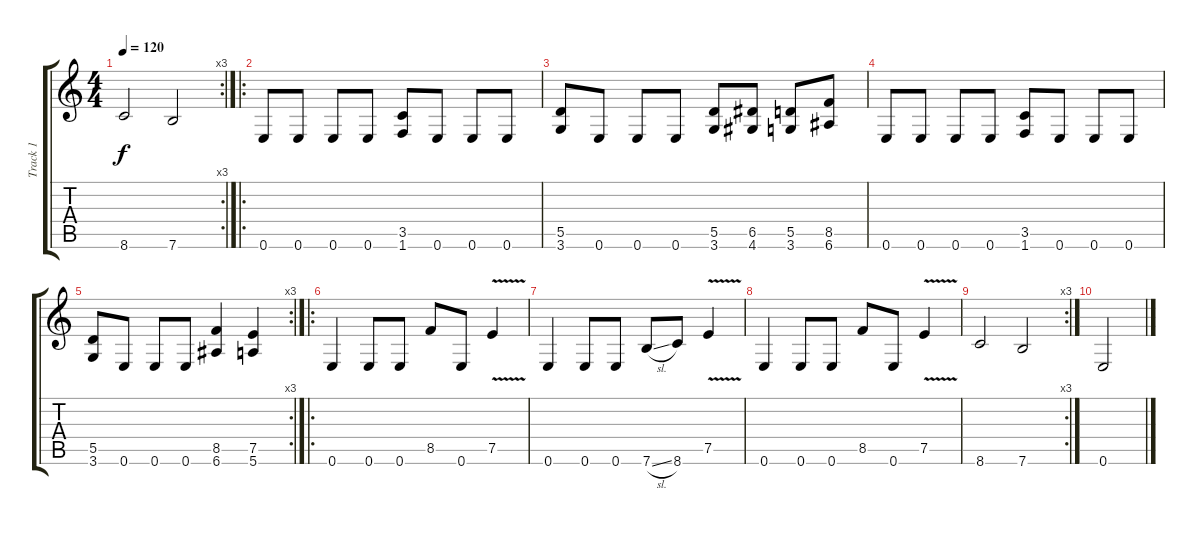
\track ("Track 1" "Track 1") {instrument distortionguitar}
\staff {score tabs}
\tuning (E4 B3 G3 D3 A2 E2) {hide}
\rc 3
\ts (4 4)
\tempo 120
\clef g2
\ks c
8.6.2{dy f} 7.6.2 |
\ro
0.6.8 0.6.8 0.6.8 0.6.8 (3.5 1.6).8 0.6.8 0.6.8 0.6.8 |
(5.5 3.6).8 0.6.8 0.6.8 0.6.8 (5.5 3.6).8 (6.5 4.6).8 (5.5 3.6).8 (8.5 6.6).8 |
0.6.8 0.6.8 0.6.8 0.6.8 (3.5 1.6).8 0.6.8 0.6.8 0.6.8 |
\rc 3
(5.5 3.6).8 0.6.8 0.6.8 0.6.8 (8.5 6.6).4 (7.5 5.6).4 |
\ro
0.6.4 0.6.8 0.6.8 8.5.8 0.6.8 7.5{v}.4 |
0.6.4 0.6.8 0.6.8 7.6{sl}.8 8.6.8 7.5{v}.4 |
0.6.4 0.6.8 0.6.8 8.5.8 0.6.8 7.5{v}.4 |
\rc 3
8.6.2 7.6.2 |
0.6.2
